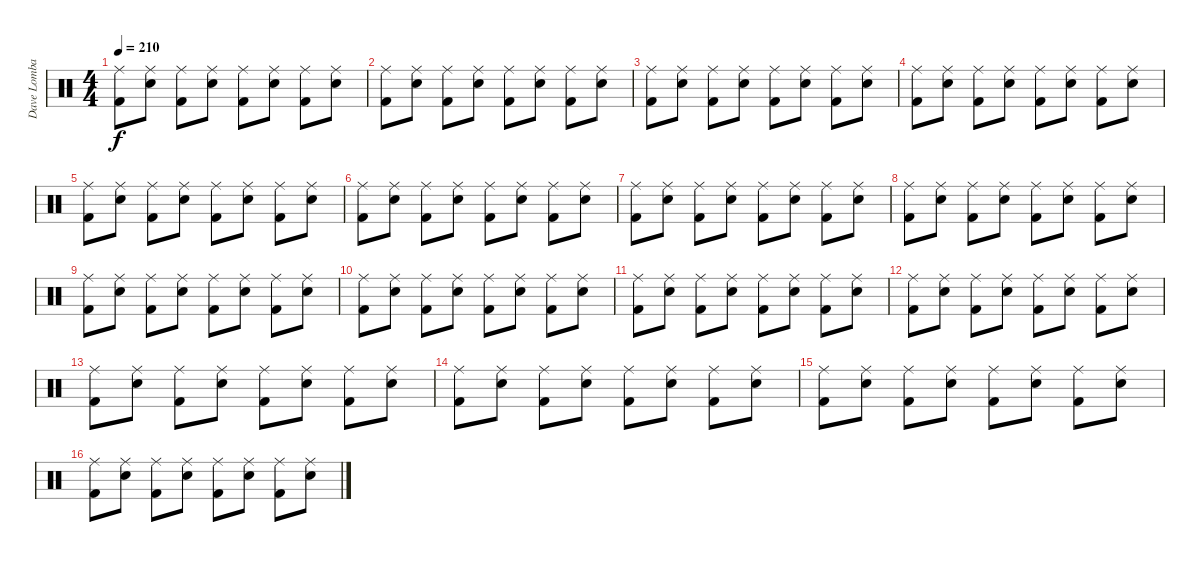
\track ("Dave Lombardo" "Dave Lomba") {instrument percussion}
\staff {score}
\articulation defaults
\ts (4 4)
\tempo 210
\clef neutral
\ks c
("Kick (hit) 2" "Ride (middle)").8{dy f} ("Electric Snare (hit)" "Ride (middle)").8 ("Kick (hit) 2" "Ride (middle)").8 ("Electric Snare (hit)" "Ride (middle)").8 ("Kick (hit) 2" "Ride (middle)").8 ("Electric Snare (hit)" "Ride (middle)").8 ("Kick (hit) 2" "Ride (middle)").8 ("Electric Snare (hit)" "Ride (middle)").8 |
("Kick (hit) 2" "Ride (middle)").8 ("Electric Snare (hit)" "Ride (middle)").8 ("Kick (hit) 2" "Ride (middle)").8 ("Electric Snare (hit)" "Ride (middle)").8 ("Kick (hit) 2" "Ride (middle)").8 ("Electric Snare (hit)" "Ride (middle)").8 ("Kick (hit) 2" "Ride (middle)").8 ("Electric Snare (hit)" "Ride (middle)").8 |
("Kick (hit) 2" "Ride (middle)").8 ("Electric Snare (hit)" "Ride (middle)").8 ("Kick (hit) 2" "Ride (middle)").8 ("Electric Snare (hit)" "Ride (middle)").8 ("Kick (hit) 2" "Ride (middle)").8 ("Electric Snare (hit)" "Ride (middle)").8 ("Kick (hit) 2" "Ride (middle)").8 ("Electric Snare (hit)" "Ride (middle)").8 |
("Kick (hit) 2" "Ride (middle)").8 ("Electric Snare (hit)" "Ride (middle)").8 ("Kick (hit) 2" "Ride (middle)").8 ("Electric Snare (hit)" "Ride (middle)").8 ("Kick (hit) 2" "Ride (middle)").8 ("Electric Snare (hit)" "Ride (middle)").8 ("Kick (hit) 2" "Ride (middle)").8 ("Electric Snare (hit)" "Ride (middle)").8 |
("Kick (hit) 2" "Ride (middle)").8 ("Electric Snare (hit)" "Ride (middle)").8 ("Kick (hit) 2" "Ride (middle)").8 ("Electric Snare (hit)" "Ride (middle)").8 ("Kick (hit) 2" "Ride (middle)").8 ("Electric Snare (hit)" "Ride (middle)").8 ("Kick (hit) 2" "Ride (middle)").8 ("Electric Snare (hit)" "Ride (middle)").8 |
("Kick (hit) 2" "Ride (middle)").8 ("Electric Snare (hit)" "Ride (middle)").8 ("Kick (hit) 2" "Ride (middle)").8 ("Electric Snare (hit)" "Ride (middle)").8 ("Kick (hit) 2" "Ride (middle)").8 ("Electric Snare (hit)" "Ride (middle)").8 ("Kick (hit) 2" "Ride (middle)").8 ("Electric Snare (hit)" "Ride (middle)").8 |
("Kick (hit) 2" "Ride (middle)").8 ("Electric Snare (hit)" "Ride (middle)").8 ("Kick (hit) 2" "Ride (middle)").8 ("Electric Snare (hit)" "Ride (middle)").8 ("Kick (hit) 2" "Ride (middle)").8 ("Electric Snare (hit)" "Ride (middle)").8 ("Kick (hit) 2" "Ride (middle)").8 ("Electric Snare (hit)" "Ride (middle)").8 |
("Kick (hit) 2" "Ride (middle)").8 ("Electric Snare (hit)" "Ride (middle)").8 ("Kick (hit) 2" "Ride (middle)").8 ("Electric Snare (hit)" "Ride (middle)").8 ("Kick (hit) 2" "Ride (middle)").8 ("Electric Snare (hit)" "Ride (middle)").8 ("Kick (hit) 2" "Ride (middle)").8 ("Electric Snare (hit)" "Ride (middle)").8 |
("Kick (hit) 2" "Ride (middle)").8 ("Electric Snare (hit)" "Ride (middle)").8 ("Kick (hit) 2" "Ride (middle)").8 ("Electric Snare (hit)" "Ride (middle)").8 ("Kick (hit) 2" "Ride (middle)").8 ("Electric Snare (hit)" "Ride (middle)").8 ("Kick (hit) 2" "Ride (middle)").8 ("Electric Snare (hit)" "Ride (middle)").8 |
("Kick (hit) 2" "Ride (middle)").8 ("Electric Snare (hit)" "Ride (middle)").8 ("Kick (hit) 2" "Ride (middle)").8 ("Electric Snare (hit)" "Ride (middle)").8 ("Kick (hit) 2" "Ride (middle)").8 ("Electric Snare (hit)" "Ride (middle)").8 ("Kick (hit) 2" "Ride (middle)").8 ("Electric Snare (hit)" "Ride (middle)").8 |
("Kick (hit) 2" "Ride (middle)").8 ("Electric Snare (hit)" "Ride (middle)").8 ("Kick (hit) 2" "Ride (middle)").8 ("Electric Snare (hit)" "Ride (middle)").8 ("Kick (hit) 2" "Ride (middle)").8 ("Electric Snare (hit)" "Ride (middle)").8 ("Kick (hit) 2" "Ride (middle)").8 ("Electric Snare (hit)" "Ride (middle)").8 |
("Kick (hit) 2" "Ride (middle)").8 ("Electric Snare (hit)" "Ride (middle)").8 ("Kick (hit) 2" "Ride (middle)").8 ("Electric Snare (hit)" "Ride (middle)").8 ("Kick (hit) 2" "Ride (middle)").8 ("Electric Snare (hit)" "Ride (middle)").8 ("Kick (hit) 2" "Ride (middle)").8 ("Electric Snare (hit)" "Ride (middle)").8 |
("Kick (hit) 2" "Ride (middle)").8 ("Electric Snare (hit)" "Ride (middle)").8 ("Kick (hit) 2" "Ride (middle)").8 ("Electric Snare (hit)" "Ride (middle)").8 ("Kick (hit) 2" "Ride (middle)").8 ("Electric Snare (hit)" "Ride (middle)").8 ("Kick (hit) 2" "Ride (middle)").8 ("Electric Snare (hit)" "Ride (middle)").8 |
("Kick (hit) 2" "Ride (middle)").8 ("Electric Snare (hit)" "Ride (middle)").8 ("Kick (hit) 2" "Ride (middle)").8 ("Electric Snare (hit)" "Ride (middle)").8 ("Kick (hit) 2" "Ride (middle)").8 ("Electric Snare (hit)" "Ride (middle)").8 ("Kick (hit) 2" "Ride (middle)").8 ("Electric Snare (hit)" "Ride (middle)").8 |
("Kick (hit) 2" "Ride (middle)").8 ("Electric Snare (hit)" "Ride (middle)").8 ("Kick (hit) 2" "Ride (middle)").8 ("Electric Snare (hit)" "Ride (middle)").8 ("Kick (hit) 2" "Ride (middle)").8 ("Electric Snare (hit)" "Ride (middle)").8 ("Kick (hit) 2" "Ride (middle)").8 ("Electric Snare (hit)" "Ride (middle)").8 |
("Kick (hit) 2" "Ride (middle)").8 ("Electric Snare (hit)" "Ride (middle)").8 ("Kick (hit) 2" "Ride (middle)").8 ("Electric Snare (hit)" "Ride (middle)").8 ("Kick (hit) 2" "Ride (middle)").8 ("Electric Snare (hit)" "Ride (middle)").8 ("Kick (hit) 2" "Ride (middle)").8 ("Electric Snare (hit)" "Ride (middle)").8
